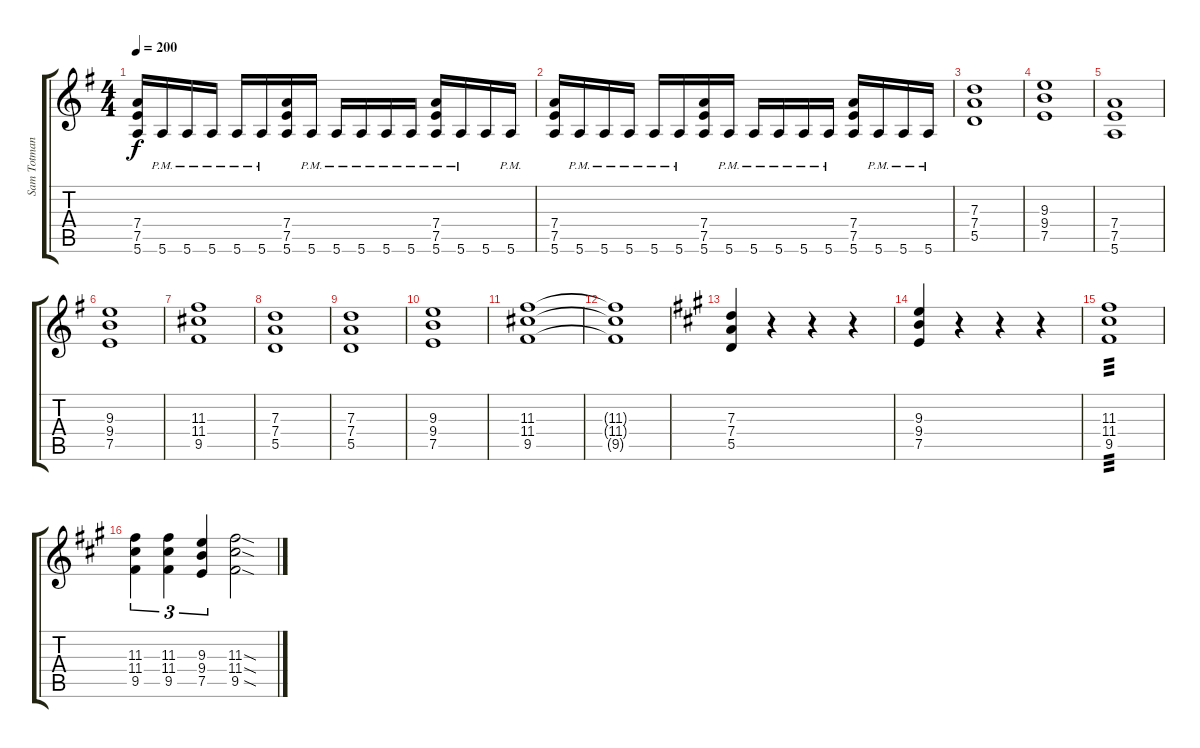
\track ("Sam Totman" "Sam Totman") {instrument distortionguitar}
\staff {score tabs}
\tuning (E4 B3 G3 D3 A2 E2) {hide}
\ts (4 4)
\tempo 200
\clef g2
\ks g
(7.4 7.5 5.6).16{dy f} 5.6{pm}.16 5.6{pm}.16 5.6{pm}.16 5.6{pm}.16 5.6{pm}.16 (7.4 7.5 5.6).16 5.6{pm}.16 5.6{pm}.16 5.6{pm}.16 5.6{pm}.16 5.6{pm}.16 (7.4{pm} 7.5{pm} 5.6{pm}).16 5.6{pm}.16 5.6.16 5.6{pm}.16 |
(7.4 7.5 5.6).16 5.6{pm}.16 5.6{pm}.16 5.6{pm}.16 5.6{pm}.16 5.6{pm}.16 (7.4 7.5 5.6).16 5.6{pm}.16 5.6{pm}.16 5.6{pm}.16 5.6{pm}.16 5.6{pm}.16 (7.4 7.5 5.6).16 5.6{pm}.16 5.6{pm}.16 5.6{pm}.16 |
(7.3 7.4 5.5).1 |
(9.3 9.4 7.5).1 |
(7.4 7.5 5.6).1 |
(9.3 9.4 7.5).1 |
(11.3 11.4 9.5).1 |
(7.3 7.4 5.5).1 |
(7.3 7.4 5.5).1 |
(9.3 9.4 7.5).1 |
(11.3 11.4 9.5).1 |
(11.3{t} 11.4{t} 9.5{t}).1 |
\ks a
(7.3 7.4 5.5).4 r.4 r.4 r.4 |
(9.3 9.4 7.5).4 r.4 r.4 r.4 |
(11.3 11.4 9.5).1{tp 3} |
(11.3 11.4 9.5).4{tu (3 2)} (11.3 11.4 9.5).4{tu (3 2)} (9.3 9.4 7.5).4{tu (3 2)} (11.3{sod} 11.4{sod} 9.5{sod}).2
